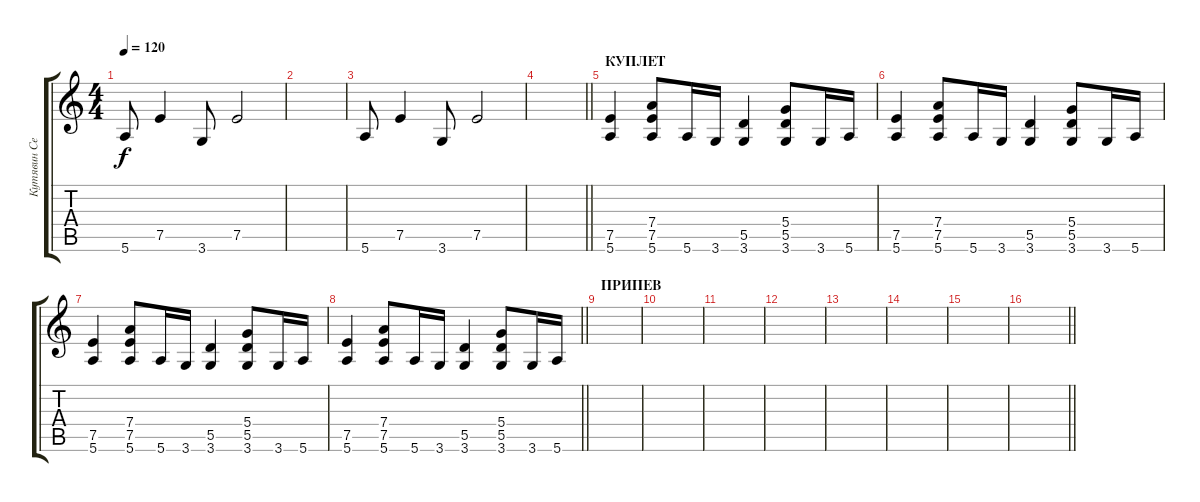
\track ("Кутявин Сергей" "Кутявин Се") {instrument acousticguitarsteel}
\staff {score tabs}
\tuning (E4 B3 G3 D3 A2 E2) {hide}
\ts (4 4)
\tempo 120
\clef g2
\ks c
5.6.8{dy f} 7.5.4 3.6.8 7.5.2 |
|
5.6.8 7.5.4 3.6.8 7.5.2 |
\barLineRight lightlight
|
\section ("" "КУПЛЕТ")
(7.5 5.6).4 (7.4 7.5 5.6).8 5.6.16 3.6.16 (5.5 3.6).4 (5.4 5.5 3.6).8 3.6.16 5.6.16 |
(7.5 5.6).4 (7.4 7.5 5.6).8 5.6.16 3.6.16 (5.5 3.6).4 (5.4 5.5 3.6).8 3.6.16 5.6.16 |
(7.5 5.6).4 (7.4 7.5 5.6).8 5.6.16 3.6.16 (5.5 3.6).4 (5.4 5.5 3.6).8 3.6.16 5.6.16 |
\barLineRight lightlight
(7.5 5.6).4 (7.4 7.5 5.6).8 5.6.16 3.6.16 (5.5 3.6).4 (5.4 5.5 3.6).8 3.6.16 5.6.16 |
\section ("" "ПРИПЕВ")
|
|
|
|
|
|
|
\barLineRight lightlight
